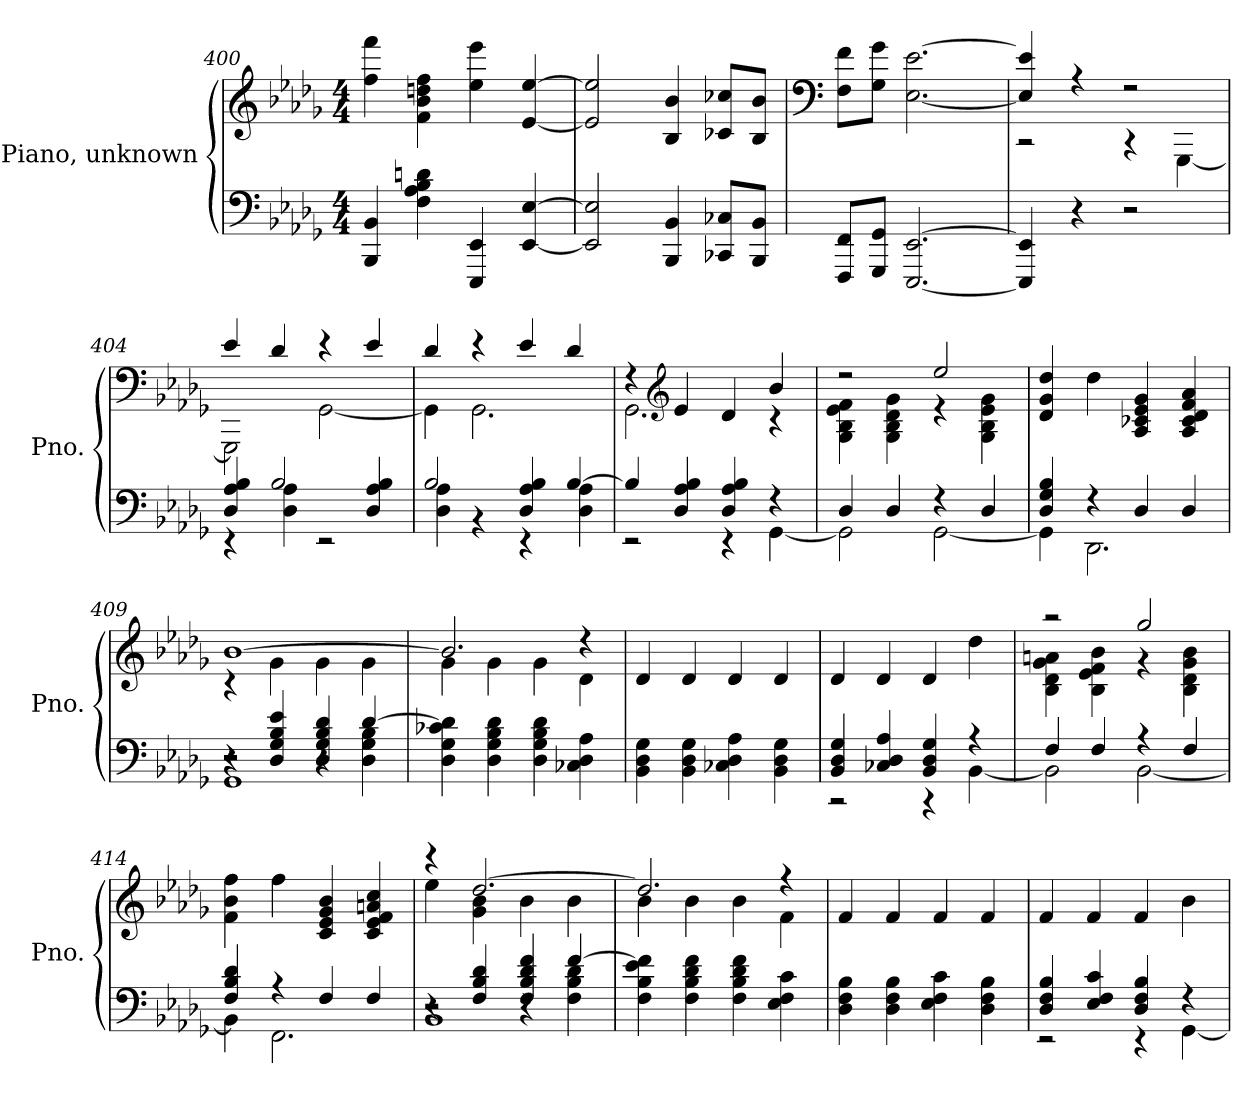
**kern	**kern
*part1	*part1
*staff2	*staff1
*I"Piano, unknown	*
*I'Pno.	*
*clefF4	*clefG2
*k[b-e-a-d-g-]	*k[b-e-a-d-g-]
*M4/4	*M4/4
=400	=400
4BBB-/ 4BB-/	4ff\ 4fff\
4F\ 4A-\ 4B-\ 4dn\	4f\ 4b-\ 4ddn\ 4ff\
4EEE-/ 4EE-/	4ee-\ 4eee-\
[4EE-/ [4E-/	[4e-/ [4ee-/
=401	=401
2EE-/] 2E-/]	2e-/] 2ee-/]
4BBB-/ 4BB-/	4B-/ 4b-/
8CC-X/ 8C-X/L	8c-X/ 8cc-X/L
8BBB-/ 8BB-/J	8B-/ 8b-/J
=402	=402
*	*clefF4
8FFF/ 8FF/L	8F\ 8f\L
8GGG-/ 8GG-/J	8G-\ 8g-\J
[2.EEE-/ [2.EE-/	[2.E-\ [2.e-\
=403	=403
*	*^
4EEE-/] 4EE-/]	4E-/] 4e-/]	2r
4r	4r	.
2r	2r	4r
.	.	[4GGG-\
=404	=404	=404
*^	*	*
4D-/ 4A-/ 4B-/	4r	4e-/	2GGG-\]
2B-/	4D-\ 4A-\	4d-/	.
.	2r	4r	[2GG-\
4D-/ 4A-/ 4B-/	.	4e-/	.
!!LO:PB:g=z	!!
=405	=405	=405	=405
2B-/	4D-\ 4A-\	4d-/	4GG-\]
.	4r	4r	2.GG-\
4D-/ 4A-/ 4B-/	4r	4e-/	.
[4B-/	4D-\ 4A-\	4d-/	.
=406	=406	=406	=406
4B-/]	2r	4r	2.GG-\
*	*	*clefG2	*
4D-/ 4A-/ 4B-/	.	4e-/	.
4D-/ 4A-/ 4B-/	4r	4d-/	.
4r	[4GG-\	4b-/	4r
=407	=407	=407	=407
4D-/	2GG-\]	2r	4G-\ 4B-\ 4e-\ 4f\
4D-/	.	.	4G-\ 4B-\ 4d-\ 4g-\
4r	[2GG-\	2ee-/	4r
4D-/	.	.	4G-\ 4B-\ 4e-\ 4g-\
*	*	*v	*v
=408	=408	=408
4D-/ 4G-/ 4B-/	4GG-\]	4d-/ 4g-/ 4dd-/
4r	2.DD-\	4dd-\
4D-/	.	4A-/ 4c-X/ 4e-/ 4g-/
4D-/	.	4A-/ 4c-/ 4d-/ 4f/ 4a-/
=409	=409	=409
*	*^	*^
4r	2r	1GG-	[1b-	4r
4D-/ 4G-/ 4B-/ 4e-/	.	.	.	4g-\
4D-/ 4G-/ 4B-/ 4d-/	4r	.	.	4g-\
[4d-/	4D-\ 4G-\ 4B-\	.	.	4g-\
*v	*v	*v	*	*
=410	=410	=410
4D-\ 4G-\ 4c-X\ 4d-\]	2.b-/]	4g-\
4D-\ 4G-\ 4B-\ 4d-\	.	4g-\
4D-\ 4G-\ 4B-\ 4d-\	.	4g-\
4C-X\ 4D-\ 4A-\	4r	4d-\
*	*v	*v
!!LO:LB:g=z
=411	=411
4BB-\ 4D-\ 4G-\	4d-/
4BB-\ 4D-\ 4G-\	4d-/
4C-X\ 4D-\ 4A-\	4d-/
4BB-\ 4D-\ 4G-\	4d-/
=412	=412
*^	*
4BB-/ 4D-/ 4G-/	2r	4d-/
4C-X/ 4D-/ 4A-/	.	4d-/
4BB-/ 4D-/ 4G-/	4r	4d-/
4r	[4BB-\	4dd-\
=413	=413	=413
*	*	*^
4F/	2BB-\]	2r	4B-\ 4d-\ 4g-\ 4an\
4F/	.	.	4B-\ 4e-\ 4f\ 4b-\
4r	[2BB-\	2gg-/	4r
4F/	.	.	4B-\ 4d-\ 4g-\ 4b-\
*	*	*v	*v
=414	=414	=414
4F/ 4B-/ 4d-/	4BB-\]	4f\ 4b-\ 4ff\
4r	2.FF\	4ff\
4F/	.	4c/ 4e-/ 4g-/ 4b-/
4F/	.	4c/ 4e-/ 4f/ 4an/ 4cc/
=415	=415	=415
*	*^	*^
4r	2r	1BB-	4r	4ee-\
4F/ 4B-/ 4d-/	.	.	[2.dd-/	4g-\ 4b-\
4F/ 4B-/ 4d-/ 4f/	4r	.	.	4b-\
[4f/	4F\ 4B-\ 4d-\	.	.	4b-\
*v	*v	*v	*	*
=416	=416	=416
4F\ 4B-\ 4e-\ 4f\]	2.dd-/]	4b-\
4F\ 4B-\ 4d-\ 4f\	.	4b-\
4F\ 4B-\ 4d-\ 4f\	.	4b-\
4E-\ 4F\ 4c\	4r	4f\
*	*v	*v
!!LO:LB:g=z
=417	=417
4D-\ 4F\ 4B-\	4f/
4D-\ 4F\ 4B-\	4f/
4E-\ 4F\ 4c\	4f/
4D-\ 4F\ 4B-\	4f/
=418	=418
*^	*
4D-/ 4F/ 4B-/	2r	4f/
4E-/ 4F/ 4c/	.	4f/
4D-/ 4F/ 4B-/	4r	4f/
4r	[4GG-\	4b-\
*v	*v	*
=	=
*-	*-
